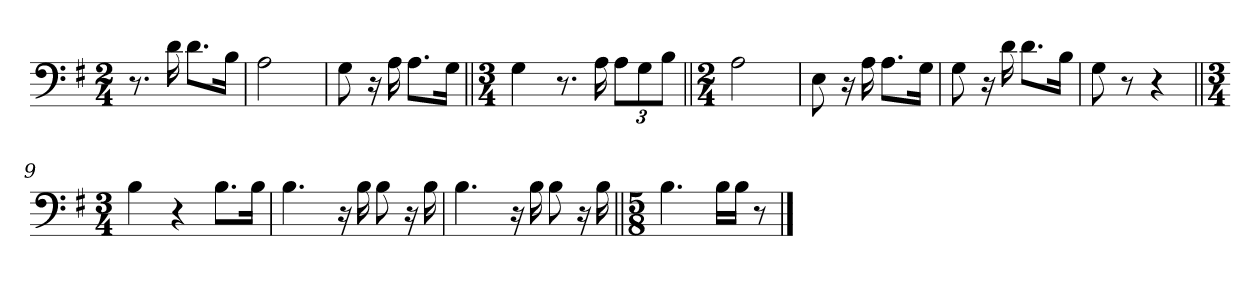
**kern
*part1
*staff1
*clefF4
*k[f#]
*M2/4
=1
8.r
16d\
8.d\L
16B\Jk
=2
2A\
=3
8G\
16r
16A\
8.A\L
16G\Jk
=4||
*M3/4
4G\
8.r
16A\
12A\L
12G\
12B\J
=5||
*M2/4
2A\
=6
8E\
16r
16A\
8.A\L
16G\Jk
=7
8G\
16r
16d\
8.d\L
16B\Jk
=8
8G\
8r
4r
=9||
*M3/4
4B\
4r
8.B\L
16B\Jk
=10
4.B\
16r
16B\
8B\
16r
16B\
=11
4.B\
16r
16B\
8B\
16r
16B\
=12||
*M5/8
4.B\
16B\LL
16B\JJ
8r
==
*-
